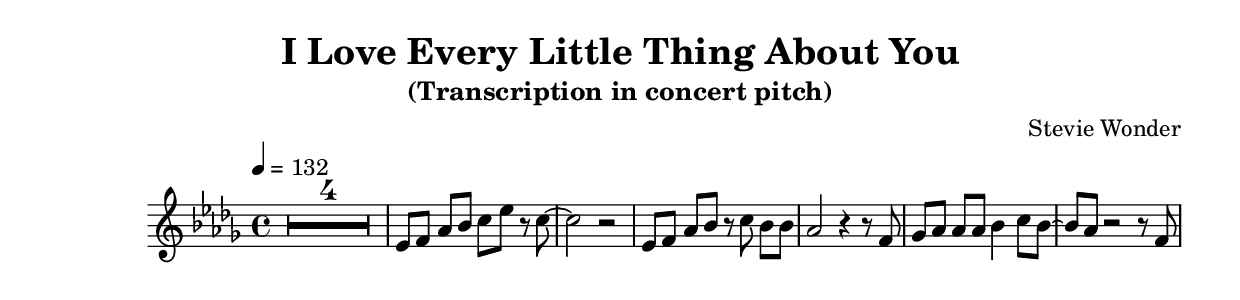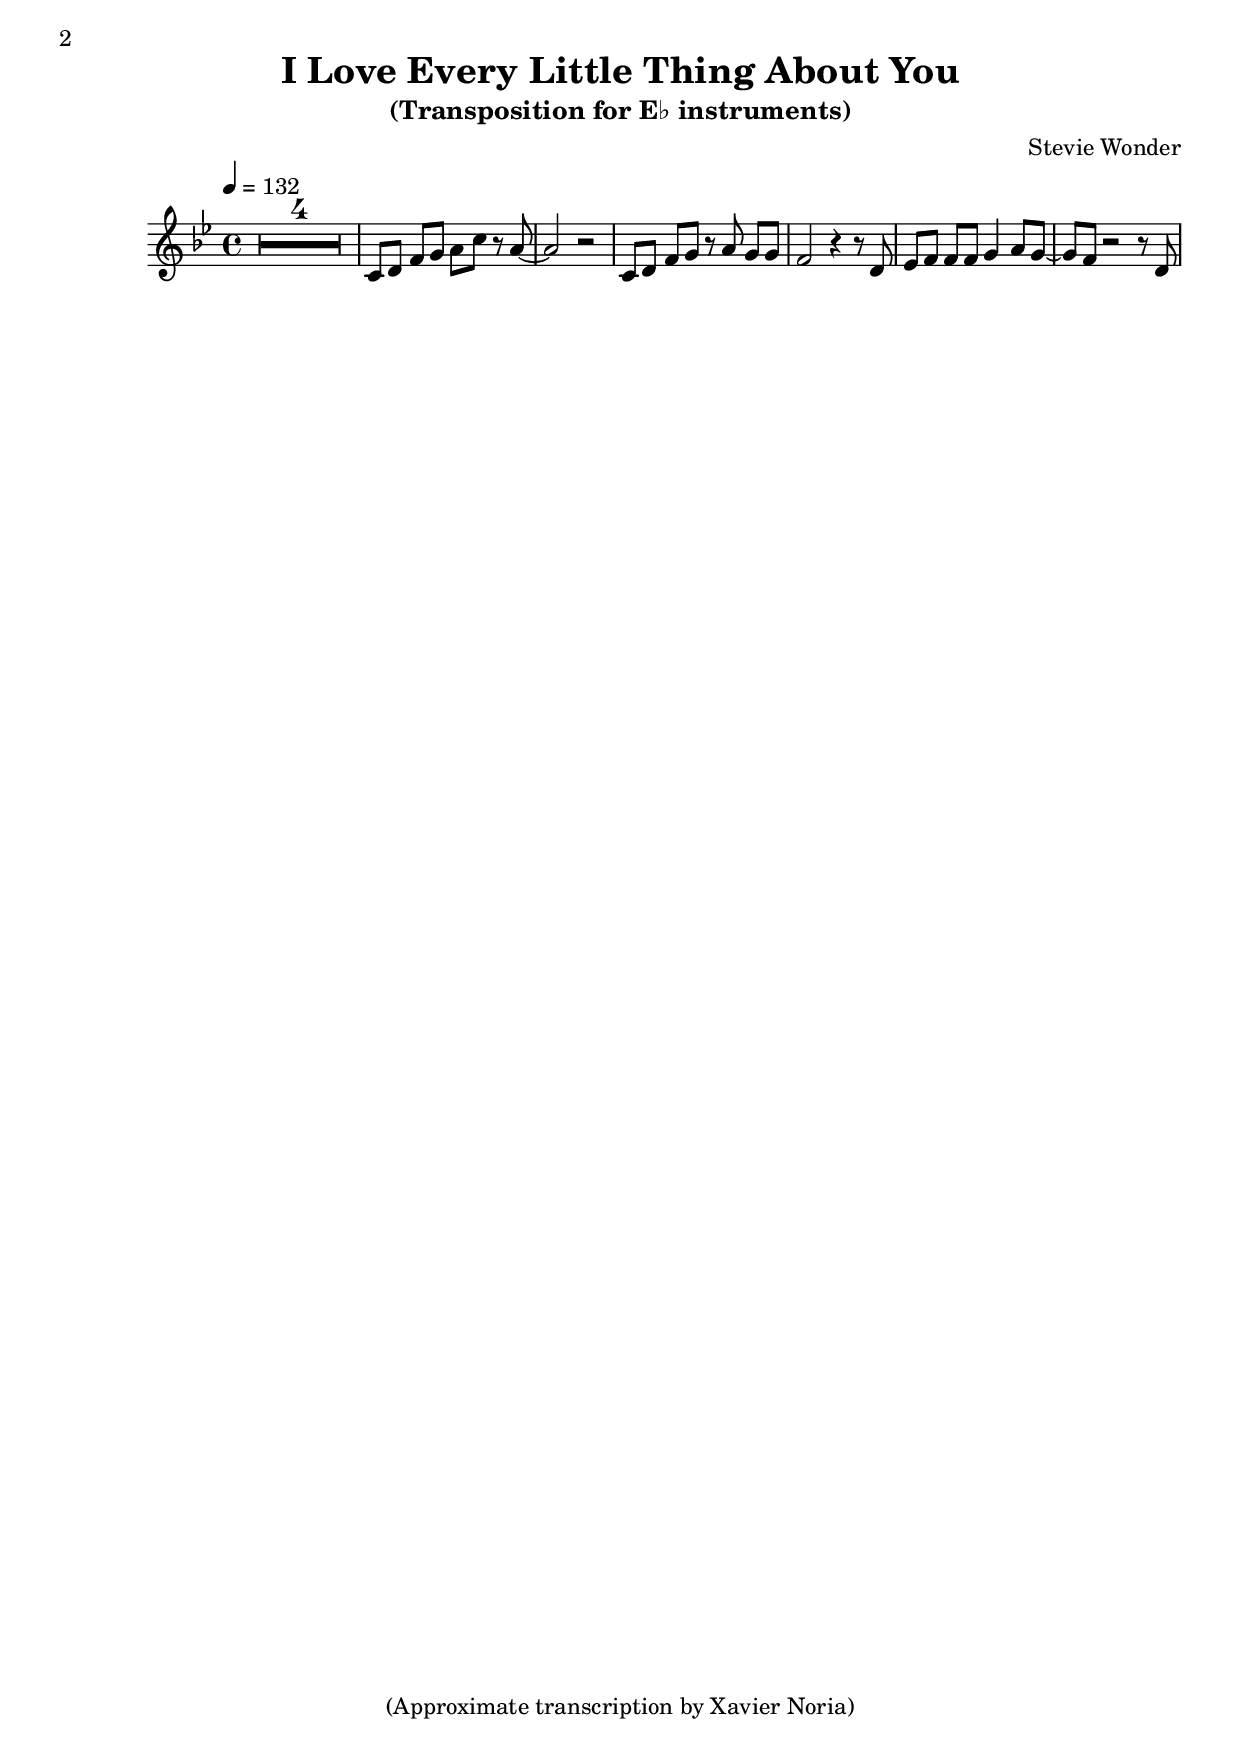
\version "2.16.1"

\include "english.ly"

\header {
  title    = "I Love Every Little Thing About You"
  composer = "Stevie Wonder"
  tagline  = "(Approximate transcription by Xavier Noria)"
}

melody = \relative c' {
  \clef treble
  \key df \major
  \time 4/4
  \tempo 4 = 132

  \compressFullBarRests
  \override MultiMeasureRest #'expand-limit = #2
  \override Glissando #'style = #'zigzag


  % --- Introduction -----------------------------------------------------------

  % 1 ~ 0:00
  R1*4 |


  % --- First Verse ------------------------------------------------------------

  % 5 ~ 0:09
  ef8[ f] af bf c ef r c ~ |

  % 6 ~ 
  c2 r |

  % 7 ~
  ef,8[ f] af bf r c bf[ bf] |

  % 8 ~
  af2 r4 r8 f8 |

  % 9 ~
  gf[ af] af af bf4 c8 bf8 ~ |

  % 10 ~
  bf8 af r2 r8 f8 |

  % 11 ~

}

\bookpart {
  \header {
    subtitle = "(Transcription in concert pitch)"
  }

  \score {
    { \melody }
  }
}

\bookpart {
  \header {
    subtitle = "(Transposition for E♭ instruments)"
  }

  \score {
    { \transpose ef c \melody } % "ds" because "ef" yields a weird key
  }
}
